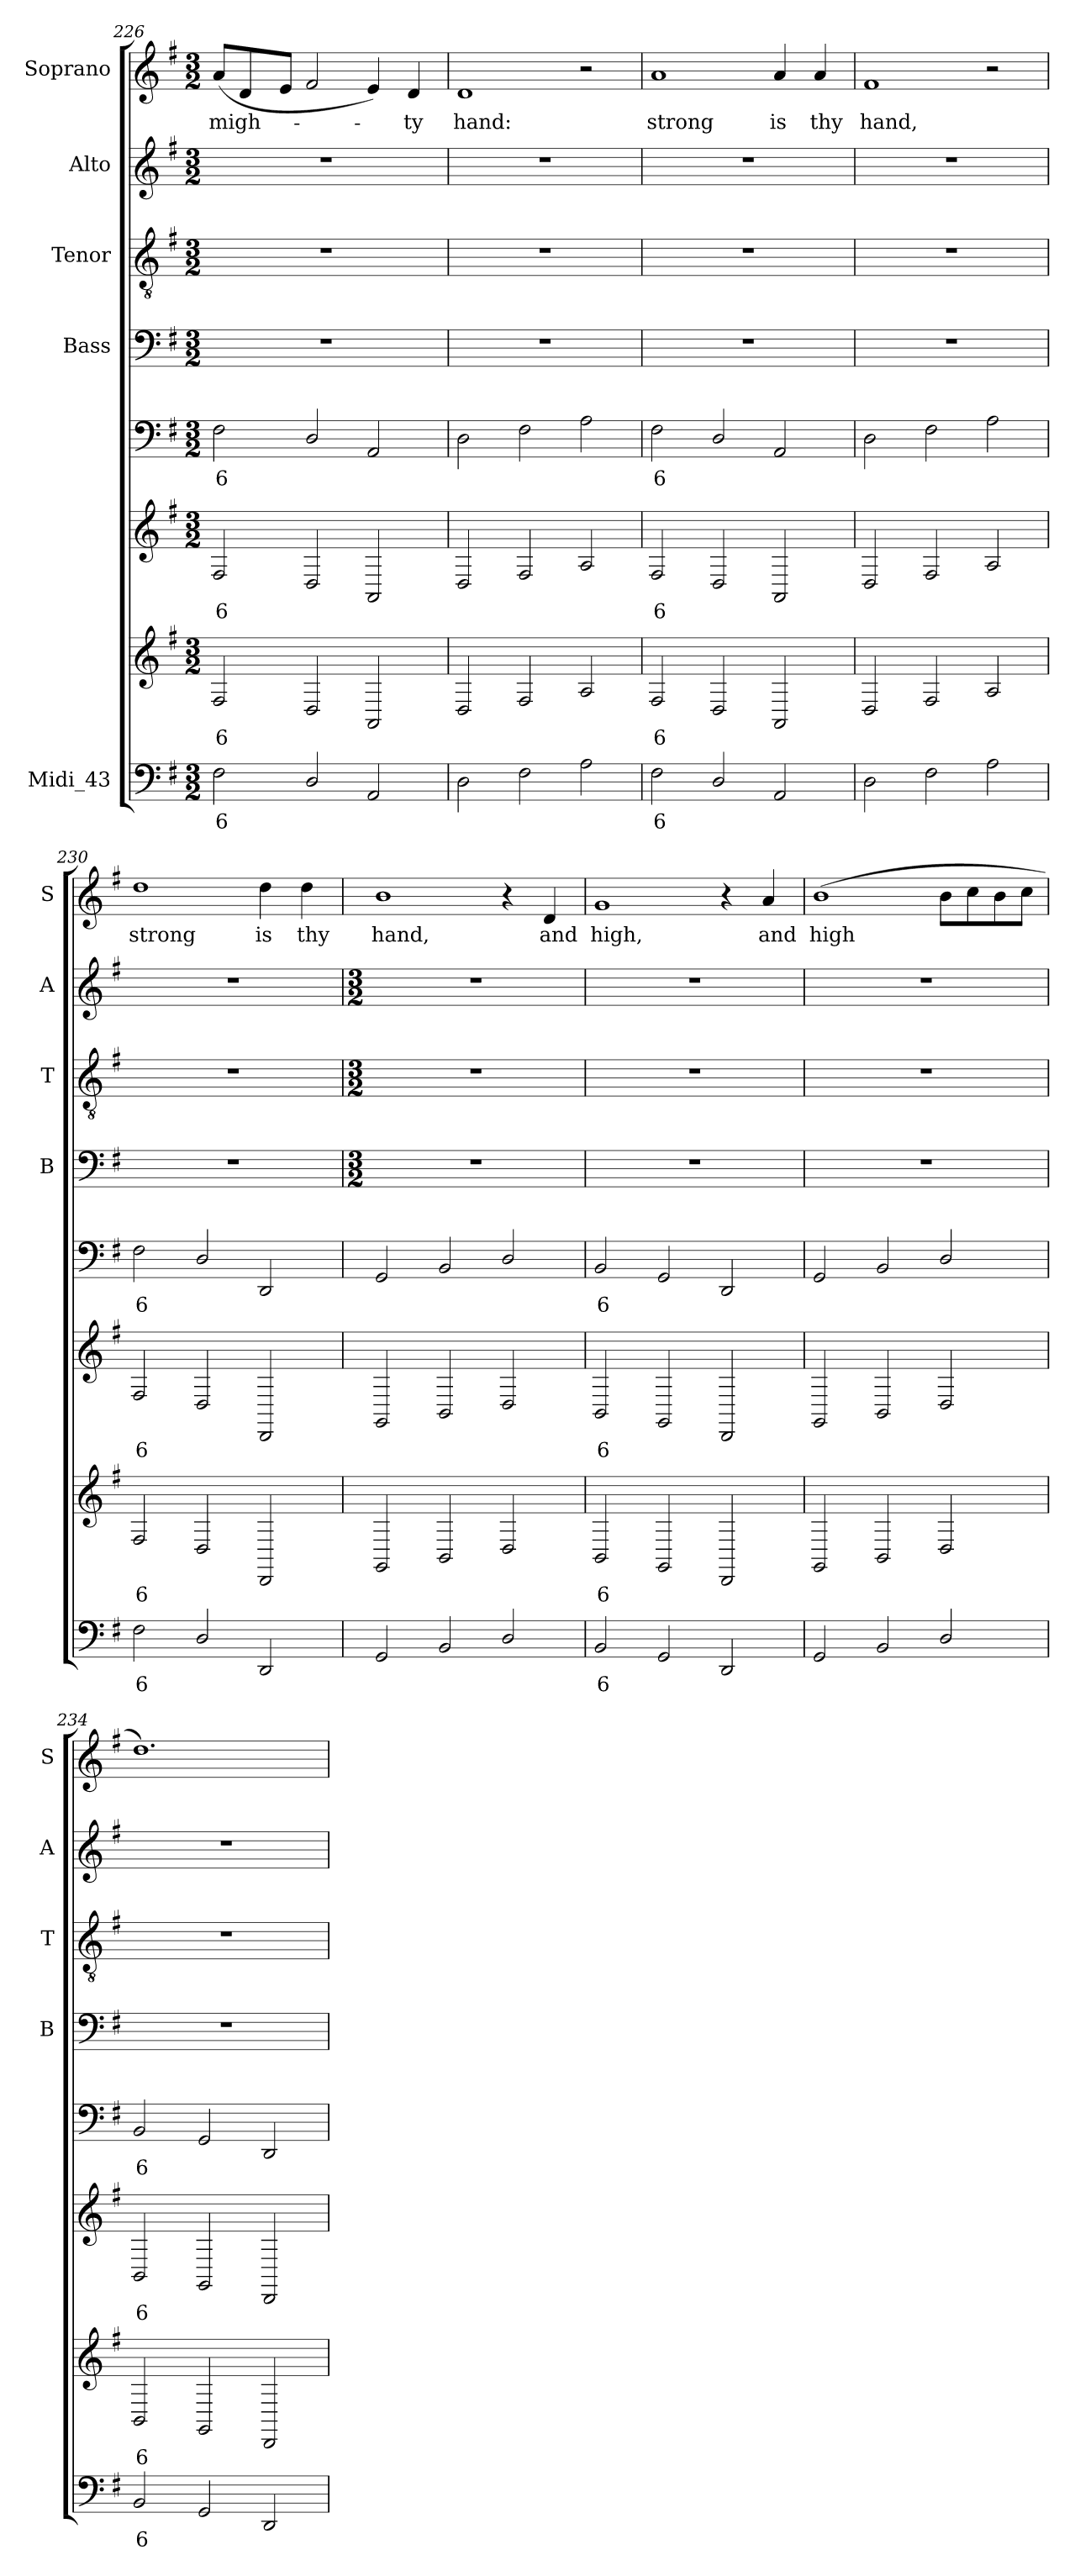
**kern	**text	**kern	**text	**kern	**text	**kern	**text	**kern	**kern	**kern	**kern	**text
*part5	*part5	*part5	*part5	*part5	*part5	*part5	*part5	*part4	*part3	*part2	*part1	*part1
*staff8	*staff8	*staff7	*staff7	*staff6	*staff6	*staff5	*staff5	*staff4	*staff3	*staff2	*staff1	*staff1
*I"Midi_43	*	*	*	*	*	*	*	*I"Bass	*I"Tenor	*I"Alto	*I"Soprano	*
*	*	*	*	*	*	*	*	*I'B	*I'T	*I'A	*I'S	*
*clefF4	*	*clefG2	*	*clefG2	*	*clefF4	*	*clefF4	*clefGv2	*clefG2	*clefG2	*
*k[f#]	*	*k[f#]	*	*k[f#]	*	*k[f#]	*	*k[f#]	*k[f#]	*k[f#]	*k[f#]	*
*G:	*	*G:	*	*G:	*	*G:	*	*G:	*G:	*G:	*G:	*
*M3/2	*	*M3/2	*	*M3/2	*	*M3/2	*	*M3/2	*M3/2	*M3/2	*M3/2	*
=226	=226	=226	=226	=226	=226	=226	=226	=226	=226	=226	=226	=226
!	!LO:LY:b	!	!LO:LY:b	!	!LO:LY:b	!	!LO:LY:b	!	!	!	!	!LO:LY:b
2F#	6	2F#	6	2F#	6	2F#	6	1.r	1.r	1.r	(<8aL	migh-
.	.	.	.	.	.	.	.	.	.	.	4d	.
.	.	.	.	.	.	.	.	.	.	.	8eJ	.
2D/	.	2D/	.	2D/	.	2D/	.	.	.	.	2f#	.
2AA	.	2AA	.	2AA	.	2AA	.	.	.	.	4e)	.
!	!	!	!	!	!	!	!	!	!	!	!	!LO:LY:b
.	.	.	.	.	.	.	.	.	.	.	4d	ty
=227	=227	=227	=227	=227	=227	=227	=227	=227	=227	=227	=227	=227
!	!	!	!	!	!	!	!	!	!	!	!	!LO:LY:b
2D	.	2D	.	2D	.	2D	.	1.r	1.r	1.r	1d	hand:
2F#	.	2F#	.	2F#	.	2F#	.	.	.	.	.	.
2A	.	2A	.	2A	.	2A	.	.	.	.	2r	.
=228	=228	=228	=228	=228	=228	=228	=228	=228	=228	=228	=228	=228
!	!LO:LY:b	!	!LO:LY:b	!	!LO:LY:b	!	!LO:LY:b	!	!	!	!	!LO:LY:b
2F#	6	2F#	6	2F#	6	2F#	6	1.r	1.r	1.r	1a	strong
2D/	.	2D/	.	2D/	.	2D/	.	.	.	.	.	.
!	!	!	!	!	!	!	!	!	!	!	!	!LO:LY:b
2AA	.	2AA	.	2AA	.	2AA	.	.	.	.	4a	is
!	!	!	!	!	!	!	!	!	!	!	!	!LO:LY:b
.	.	.	.	.	.	.	.	.	.	.	4a	thy
=229	=229	=229	=229	=229	=229	=229	=229	=229	=229	=229	=229	=229
!	!	!	!	!	!	!	!	!	!	!	!	!LO:LY:b
2D	.	2D	.	2D	.	2D	.	1.r	1.r	1.r	1f#	hand,
2F#	.	2F#	.	2F#	.	2F#	.	.	.	.	.	.
2A	.	2A	.	2A	.	2A	.	.	.	.	2r	.
=230	=230	=230	=230	=230	=230	=230	=230	=230	=230	=230	=230	=230
!	!LO:LY:b	!	!LO:LY:b	!	!LO:LY:b	!	!LO:LY:b	!	!	!	!	!LO:LY:b
2F#	6	2F#	6	2F#	6	2F#	6	1.r	1.r	1.r	1dd	strong
2D/	.	2D/	.	2D/	.	2D/	.	.	.	.	.	.
!	!	!	!	!	!	!	!	!	!	!	!	!LO:LY:b
2DD	.	2DD	.	2DD	.	2DD	.	.	.	.	4dd	is
!	!	!	!	!	!	!	!	!	!	!	!	!LO:LY:b
.	.	.	.	.	.	.	.	.	.	.	4dd	thy
!!LO:LB:g=z
=231	=231	=231	=231	=231	=231	=231	=231	=231	=231	=231	=231	=231
*	*	*	*	*	*	*	*	*M3/2	*M3/2	*M3/2	*	*
!	!	!	!	!	!	!	!	!	!	!	!	!LO:LY:b
2GG	.	2GG	.	2GG	.	2GG	.	1.r	1.r	1.r	1b	hand,
2BB	.	2BB	.	2BB	.	2BB	.	.	.	.	.	.
2D/	.	2D/	.	2D/	.	2D/	.	.	.	.	4r	.
!	!	!	!	!	!	!	!	!	!	!	!	!LO:LY:b
.	.	.	.	.	.	.	.	.	.	.	4d	and
=232	=232	=232	=232	=232	=232	=232	=232	=232	=232	=232	=232	=232
!	!LO:LY:b	!	!LO:LY:b	!	!LO:LY:b	!	!LO:LY:b	!	!	!	!	!LO:LY:b
2BB	6	2BB	6	2BB	6	2BB	6	1.r	1.r	1.r	1g	high,
2GG	.	2GG	.	2GG	.	2GG	.	.	.	.	.	.
2DD	.	2DD	.	2DD	.	2DD	.	.	.	.	4r	.
!	!	!	!	!	!	!	!	!	!	!	!	!LO:LY:b
.	.	.	.	.	.	.	.	.	.	.	4a	and
=233	=233	=233	=233	=233	=233	=233	=233	=233	=233	=233	=233	=233
!	!	!	!	!	!	!	!	!	!	!	!	!LO:LY:b
2GG	.	2GG	.	2GG	.	2GG	.	1.r	1.r	1.r	(>1b	high
2BB	.	2BB	.	2BB	.	2BB	.	.	.	.	.	.
2D/	.	2D/	.	2D/	.	2D/	.	.	.	.	8bL	.
.	.	.	.	.	.	.	.	.	.	.	8cc	.
.	.	.	.	.	.	.	.	.	.	.	8b	.
.	.	.	.	.	.	.	.	.	.	.	8ccJ	.
=234	=234	=234	=234	=234	=234	=234	=234	=234	=234	=234	=234	=234
!	!LO:LY:b	!	!LO:LY:b	!	!LO:LY:b	!	!LO:LY:b	!	!	!	!	!
2BB	6	2BB	6	2BB	6	2BB	6	1.r	1.r	1.r	1.dd)	.
2GG	.	2GG	.	2GG	.	2GG	.	.	.	.	.	.
2DD	.	2DD	.	2DD	.	2DD	.	.	.	.	.	.
=	=	=	=	=	=	=	=	=	=	=	=	=
*-	*-	*-	*-	*-	*-	*-	*-	*-	*-	*-	*-	*-
